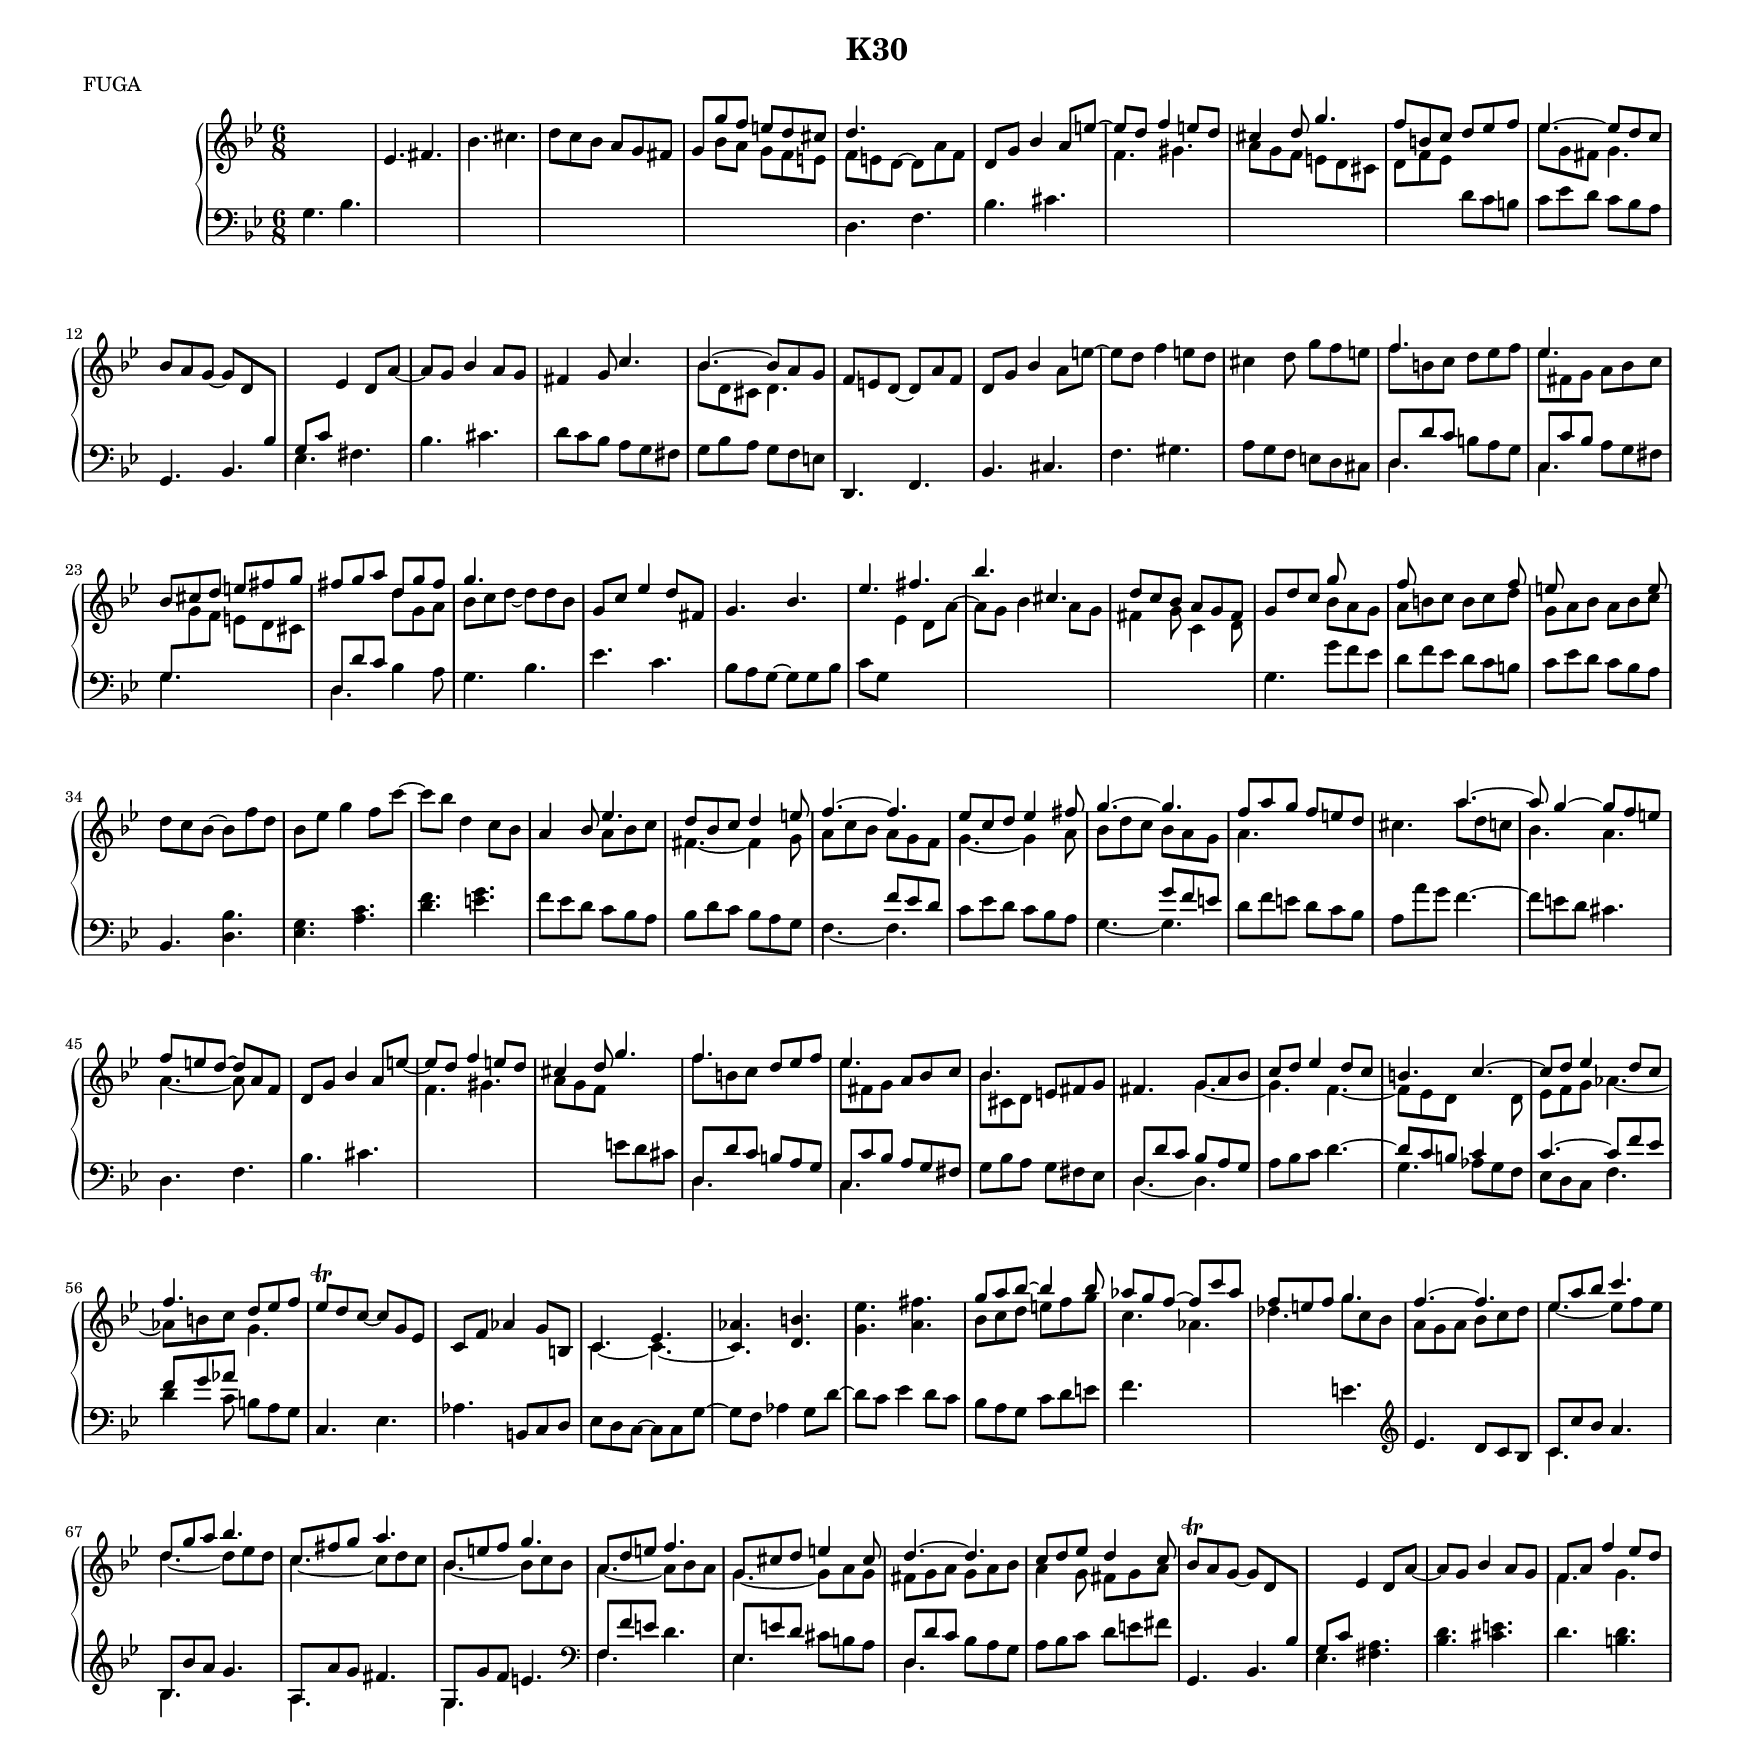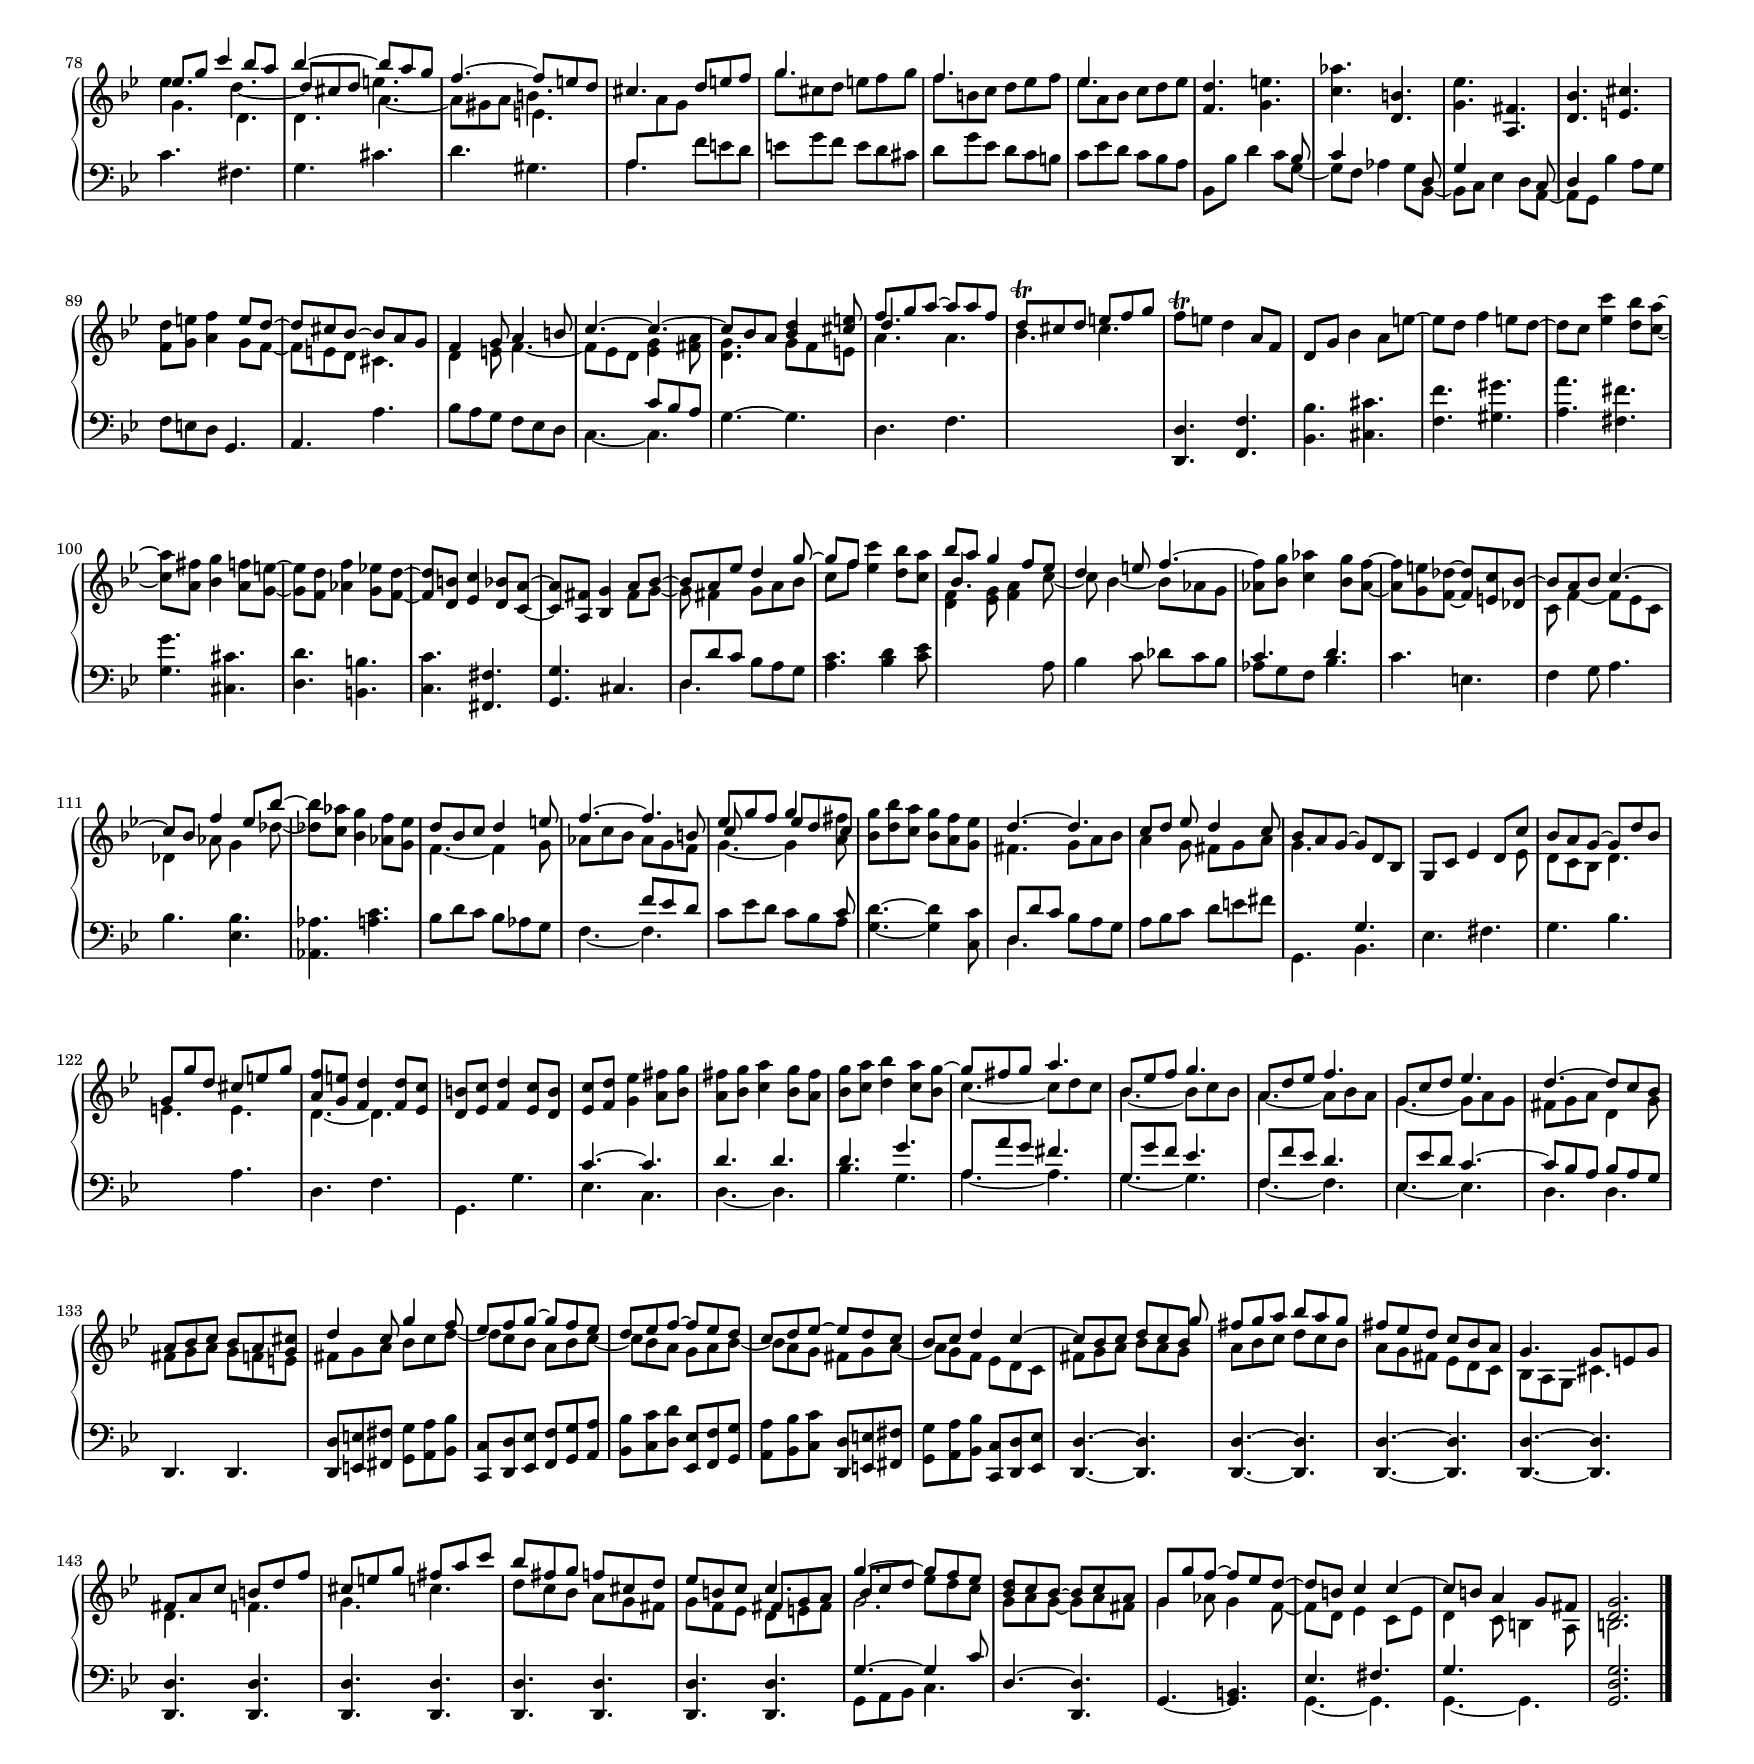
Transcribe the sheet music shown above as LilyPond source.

\version "2.18.2"
\version "2.18.2"

su = \stemUp
sd = \stemDown
sn = \stemNeutral
tu = \tieUp
td = \tieDown
tn = \tieNeutral
cstr = \change Staff = "right"
cstl = \change Staff = "left"

global = {
  \key g \minor
  \time 6/8
  \override Staff.NoteCollision #'merge-differently-dotted = ##t
}

right = \relative c' {
  \global
  
  \tu \cstl g4. bes
  \cstr ees fis
  bes cis
  d8 c bes a g fis
  << {g g' f e d cis}  \\ {s8 bes a g f e} >>
  << {d'4. s} \\ {f,8 e \tu d ~ d a' f} >>
  \su d g bes4 a8 e' ~
  
  e d f4 e8 d
  cis4 d8 g4.
  f8 b, c d ees f
  << {ees4. ~ ees8 d c} \\ {ees8 g, fis g4.} >>
  bes8 a \tn g~ g d \cstl bes
  g c \cstr ees4 d8 a' ~
  
  a g bes4 a8 g
  fis4 g8 c4.
  << {bes4. ~ bes8 a g} \\ { bes8 d, cis d4.} >>
  f8 e d ~ d a' f
  d g bes4 \sd a8 e' ~
  e d f4 e8 d
  
  cis4 d8 g f e
  << {f4. s} \\ {f8 b, c d ees f} >>
  << {ees4. s} \\ {ees 8 fis,8 g a bes c} >>
  \su bes cis d e fis g
  fis8 g a << {d, g fis} \\ { d g, a} >>
  << { g'4. s} \\ {bes,8 c d ~ d d bes} >>
  
  g8 c ees4 d8 fis,
  g4. bes
  ees fis
  bes cis,
  d8 c bes a g fis
  g d' c << {g'8} \\ {bes,8 a g} >>
  
  << {f'8 s2 f8} \\ {a,8 b c b c d} >>
  << {e8 s2 e8} \\ {g,8 a bes a bes c} >>
  \sn d c bes ~ bes f' d
  bes ees g4 f8 c' ~
  c bes d,4 c8 bes
  \su a4 bes8 << {ees4.} \\ {a,8 bes c} >>
  
  
  << {d8 bes c d4 e8 f4. ~ f ees8 c d ees4 fis8 g4. ~ g f8 a g f e d } \\
    {fis,4. ~ fis4 g8 a c bes a g f g4. ~ g4 a8 bes d c bes a g a4. s }>>
  \sn cis4. 
  
  << {a'4. ~ a8 g4 ~ g8 f e f e d ~ d a f} \\
    {a'8 d, c bes4. a a ~ a8 }>>
  \su d,8 g bes4 a8 e' ~ 
  e d f4 e8 d 
  cis4 d8 g4.
  << {f4.} \\ {f8 b, c} >> d ees f
  
  << {ees4.} \\ {ees8 fis, g} >> a bes c
  << {bes4.} \\ {bes8 cis, d} >> e fis g
  fis4. 
  << {g8 a bes c d ees4 d8 c b4.} \\ {g4. ~ g f4. ~ f8 ees d} >>
  << {c'4. ~ c8 d ees4 d8 c f4. d8 ees f} \\ {s4 d,8 ees f g aes4. ~ aes8 b c g4.} >>
  
  ees'8-\trill d c ~ c g ees
  c f aes4 g8 b,
  << {c4. ees aes} \\ {c,4. ~ c ~ \su c} >> <d b'>
  \sn <g ees'> <a fis'>
  
  << {g'8 a bes ~ bes4 bes8} \\ {bes, c d e f g} >>
  << {aes8 g f ~ f c' aes} \\ {c,4. aes} >>
  << {f'8 e f g4.} \\ {des4. g8 c, bes} >>
  << {f'4. ~ f} \\ {a,8 g a bes c d} >>
  << {ees a bes c4.} \\ {ees,4. ~ ees8 f ees} >>
  << {d8 g a bes4.} \\ {d,4. ~ d8 ees d} >>
  
  << {c8 fis g a4. 
      bes,8 e f g4. 
      a,8 d e f4. 
      g,8 cis d e4 cis8
      d4. ~ d 
      c8 d ees d4 c8} \\
    { c4. ~ c8 d c 
      bes4. ~ bes8 c bes 
      a4. ~ a8 bes a 
      g4. ~ g8 a g 
      fis g a g a bes 
      a4 g8 fis g a} >>
  
  
  bes8-\trill \su a g8 ~ g d \cstl bes 
  g c \cstr ees4 d8 a' ~
  a g bes4 a8 g
  << {f8 a f'4 ees8 d} \\ {f,4. g} >>
  << 
    { ees'8 g c4 bes8 a bes4. ~ bes8 a g f4. ~ f8 e d} 
    \\ 
    { g,4. d d a' ~ a8 gis a e4.} 
    \\ 
    { \sd ees'4. \td d ~ \su d8 cis d \sd e4. s b} 
  >>
  
  cis4. d8 e f \sn
  << {g4.} \\ {g8 cis, d} >> e f g
  << {f4.} \\ {f8 b, c} >> d ees f
  << {ees4.} \\ {ees8 a, bes} >> c d ees
  <f, d'>4. <g e'>
  <c aes'> <d, b'>
  <g ees'> <a, fis'>
  
  <d bes'> <e cis'>
  <f d'>8 <g e'> <a f'>4
  << {e'8 d ~ d cis bes ~ bes a g} \\
    {g8 f ~ f e d cis4. } >>
  << {f4 g8 a4 b8 c4. ~ c ~ c8 bes a <bes d>4 <cis e>8} \\
    {d,4 e8 f4. ~ f8 ees d <ees g>4 <fis a>8 <d g>4. g8 f e} >>
  
  << {f'8 g a ~ a a f} \\ {a,4. a} \\ {d4. s} >>  
  << {d8-\trill cis d e f g} \\ {bes,4. cis} >>
  f8-\trill e d4 a8 f
  d g bes4 a8 e' ~
  e d f4 e8 d ~ d
  c <ees c'>4 <d bes'>8 <c a'>8 ~ 
  <c a'> <a fis'> <bes g'>4 <a f'>8 <g e'> ~
  
  <g e'> <f d'> <aes f'>4 <g ees'>8 <f d'> ~
  <f d'> <d b'> <ees c'>4 <d bes'>8 <c a'> ~
  <c a'> <a fis'> <bes g'>4 
  << {a'8 bes ~ bes a ees' d4 g8 ~ g[ f]} \\
    {fis,8 g ~ g fis4 g8 a bes c[ f]} >>
  <ees c'>4 <d bes'>8 <c a'>
  
  << {bes'8 a g4 f8 ees 
      d4 e8 f4. ~ 
      \sd <aes, f'>8[  <bes g'>]} \\
    {\shiftOn \once \su bes4. s4 c8 ~
      c bes4 ~ bes8 aes g}>>

  << {\sn <c aes'>4 <bes g'>8 \tn <aes f'> ~ 
      <aes f'> <g e'> <f des'> ~ <f des'> <e c'> \tu <des bes'> ~
      \su bes' a bes c4. ~
      c8 bes f'4 ees8 bes' ~ \sd <des, bes'>8[ <c aes'>8]} \\
    {s2 s2.
      c,8 f4 ~ f8 ees c
      des4 aes'8 g4 des'8 ~ <des bes'>8[ <c aes'>8]}>> 
  <bes g'>4 <aes f'>8 <g ees'>
  << {d'8 bes c d4 e8} \\ {f,4. ~ f4 g8} >>

  
  << {f'4. ~ f} \\ {aes,8 c bes aes g f} \\ {s4. s4 b8} >>
  << {ees8 g f g4 \sd <a, fis'>8} \\ {g4. ~ g4} \\ {c8 s4 ees8 d c} >>
  << {bes d c bes a g} {g' bes a g f ees} >>
  << {d4. ~ d} \\ {fis,4. g8 a bes} >>
  << {c8[ d] ees d4 c8 } \\ {a4 g8 fis g a} >>
  << {bes8 a g ~ g d bes} \\ {g'4. \cstl \su g,} >>
  
  g8 c ees4 << {d8 c'} \\ {s ees,} >>
  << {bes' a g ~ g d' bes} \\ {d, c bes d4.} >>
  << {g8 g' d cis e g} \\ {e,4. e} >>
  << {f'8 e d4 d8 c} {a g f4 f8 ees} \\ {d4. ~ d} >>
  << {d8 ees f4 ees8 d} {b' c d4 c8 b} >>
  << {c d ees4 fis8 g} {ees, f g4 a8 bes} >>
  << {a bes c4 bes8 a} {fis' g a4 g8 fis} >>
  
  << {\sd g a bes4 a8 g ~ \su g fis g a4.} 
    {bes,8 c d4 c8 bes} \\ {s2. c4. ~ c8 d c} >>
  << {bes8 ees f g4.} \\ {bes,4. ~ bes8 c bes} >>
  << {a8 d ees f4.} \\ {a,4. ~ a8 bes a} >>
  << {g8 c d ees4.} \\ {g,4. ~ g8 a g} >>
  << {d'4. ~ d8 c bes} \\ {fis g a d,4 g8} >>
  << {a bes c bes a <g cis>} \\ {fis g a g f e} >>
  
  << {d'4 c8 g'4 f8
      ees f g ~ g f ees
      d ees f ~ f ees d
      c d ees ~ ees d c 
      bes c d4 c ~ c8 bes c} \\
    {fis,8 g a bes c d ~
      d c bes a bes c ~
      c bes a g a bes ~
      bes a g fis g a ~
      a g f ees d c
      fis g a} >>
  << {d c bes} \\ {bes a g} \\ {s4 g'8} >>
  
  << {fis8 g a bes a g} \\ {a, bes c d c bes} >>
  << {fis' ees d c bes a} \\ {a g fis ees d c} >>
  << {g'4. g8 e g} \\ {bes, a g cis4.} >>
  << {fis8 a c b d f} \\ {d,4. f} >>
  << {cis'8 e g fis a c} \\ {g,4. c} >>
  << {bes'8 fis g f cis d} \\ {d c bes a g fis} >>
  
  << {ees'8 b c c4.} \\ {g8 f ees d e fis} \\ {s4. fis8  g a} >>
  << {g'4. ~ g8 f ees} \\ {g,2.} \\ {bes8 c d \sd ees d c} >>
  << {<bes d>8 c bes ~ bes c a} \\ {g a g ~ g a fis} >>
  << {g8 g' f ~ f ees d~
      d b c4 c ~
      c8 b a4 g8 fis} \\
    {g4 aes8 g4 f8 ~
      f d ees4 c8 ees
      d4 c8 b4 a8} >>
  << <d g>2. \\ b2. >> \bar "|."
}

left = \relative c {
  \global
  
  s2.*5
  d4. f 
  bes cis
  
  \cstr \sd f gis
  a8 g f e d cis
  d f ees \cstl \sn d c b
  c ees d c bes a
  g,4. bes
  ees fis
  
  bes cis
  d8 c bes a g fis
  g bes a g f e
  d,4. f
  bes cis
  f gis
  
  a8 g f e d cis
  << {d8 d' c} \\ {d,4.} >> b'8 a g
  << {c,8 c' bes} \\ {c,4.} >> a'8 g fis
  << {g8 \cstr \sd g' f e d cis} \\ {g4. s} >>
  << {d8 d' c} \\ {d,4.} >> bes'4 a8
  g4. bes
  
  ees c
  bes8 a g ~ g g bes
  c g \cstr \sd ees'4 d8 a' ~
  a g bes4 a8 g
  fis4 g8 c,4 d8
  \cstl g,4. g'8f ees
  
  d f ees d c b
  c ees d c bes a
  \sn bes,4. <d bes'>
  <ees g> <a c>
  <d f> <e g>
  f8 ees d c bes a
  
  
  bes d c bes a g
  << {s4. f'8 ees d} \\ {f,4. ~ f} >>
  c'8 ees d c bes a
  << {s4. g'8 f e} \\ {g,4. ~ g} >>
  d'8 f e d c bes
  a a' g f4. ~
  
  f8 e d cis4. 
  d, f
  bes cis
  \cstr \sd f gis
  a8 g f \cstl \sn e d cis
  << {d,8 d' c b a g} \\ {d4.} >>
  
  << {c8 c' bes a g fis} \\ {c4.} >>
  g'8 bes a g fis ees
  << {d8 d' c bes a g} \\ {d4. ~ d} >>
  a'8 bes c << {\sd d4. ~ \su d8 c b c4} \\ {s4. g4. aes8 g f} >>
  << {c'4. ~ c8 f ees} \\ {ees,8 d c f4.} >>
  
  << {f'8 g aes} \\ {d,4 c8} >> b a g
  c,4. ees
  aes
  b,8 c d 
  ees d c ~ c c g' ~
  g f aes4 g8 d' ~
  d c ees4 d8 c
  
  bes a g c d e
  f4. s
  s e
  \clef treble ees4. d8 c bes
  << {c8 c' bes} \\ {c,4.} >> a'
  << {bes,8 bes' a} \\ {bes,4.} >> g'
  
  << {a,8 a' g fis4.
      g,8 g' f e4.} \\
    {a,4. s g s} >>
  \clef bass
  << {f8 f' e} \\ {f,4.} >> d'
  << {ees,8 e' d} \\ {ees,4.} >> cis'8 b a
  << {d,8 d' c} \\ {d,4.} >> bes'8 a g
  a bes c d e fis
  
  
  g,,4. bes
  ees <fis a>
  <bes d> <cis e>
  d <b d>
  c fis,
  g cis
  d gis,
  
   
  << {\su a8 \cstr \sd a' g} \\ {a,4.} >> f'8 e d
  e g f e d cis
  d g ees d c b
  c ees d c bes a
  bes, bes' d4 << {s8 bes c4} \\ {c8 g ~ g8[ f]} >> aes4
  << {s8 d, g4} \\ {g8 bes, ~ bes[ c]} >> ees4 
  << {s8 c d4} \\ {d8 a ~a[ g]} >> bes'4 a8 g
  
  f e d g,4.
  a a'
  bes8 a g f ees d
  << {s4. c'8 bes a} \\ {c,4. ~ c} >>
  g'4. ~ g
  
  d f
  s2.
  <d, d'>4. <f f'>
  <bes bes'> <cis cis'>
  <f f'> <gis gis'>
  <a a'> <fis fis'>
  <g g'> <cis, cis'>
  
  <d d'> <b b'> 
  <c c'> <fis, fis'>
  <g g'> cis
  << {d8 d' c} \\ {d,4.} >> bes'8 a g
  <a c>4. <bes d>4 <c ees>8
  \cstr \sd <d f>4 <ees g>8 <f a>4 \cstl a,8
  
  bes4 c8 des c bes
  << {c4. d} \\ {aes8 g f bes4.} >>
  c4. e,
  f4 g8 a4. 
  bes <ees, bes'>
  <aes, aes'> <a' c>
  bes8 d c bes aes g
  
  
  << {s4. f'8 ees d} \\ {f,4. ~ f} >>
  c'8 ees d << {s4 c8} \\ {c bes a}>>
  <g d'>4. ~ <g d'>4 <c, c'>8
  << {d8 d' c} \\ {d,4.}>> bes'8 a g
  a bes c d e fis
  g,,4. bes
  
  ees4. fis
  g bes
  s a
  d, f 
  g, g'
  << {c ~ c} \\ {ees, c} >>
  << {d' d} \\ {d, ~ d} >>
  
  << {d' g} \\ {bes, g} >>
  << {a8 a'g fis4.} \\ {a, ~ a} >>
  << {g8 g' f ees4.} \\ {g, ~ g} >>
  << {f8 f' ees d4.} \\ {f, ~ f} >>
  << {ees8 ees' d c4. ~ c8 bes a bes a g} \\
    {ees4. ~ ees d d} >>
  \sn d, d
  
  << {d8 e fis g a bes} {d8 e fis g a bes} >>
  << {c,, d ees f g a} {c d ees f g a} >>
  << {bes, c d ees, f g} {bes' c d ees, f g} >>
  << {a, bes c d, e fis} {a' bes c d, e fis} >>
  << {g, a bes c, d ees} {g' a bes c, d ees} >>
  <d, d'>4. ~ <d d'>
  
  <d d'>4. ~ <d d'>
  <d d'>4. ~ <d d'>
  <d d'>4. ~ <d d'>
  <d d'>4. <d d'>
  <d d'>4. <d d'>
  <d d'>4. <d d'>
  
  <d d'>4. <d d'>
  << {g'4. ~ g4 c8} \\ {g,8 a bes c4.} >>
  << {d4. ~ d} \\ {s \su d,} >>
  g4. ~ <g b>
  << {ees'4. fis} \\ {g,4. ~ g} >>
  << {g'4. s} \\ {g,4. ~ g} >>
  <g d' g> 2. \bar "|."
}


#(set-global-staff-size 17.3)

\header {
  title = "K30"
  meter = "FUGA"
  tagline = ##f
}

\paper {
  #(set-paper-size "a3")
  print-page-number = ##f
  between-system-padding = #0.1
  between-system-space = #0.1
  ragged-last-bottom = ##f
  ragged-bottom = ##f
  
  top-margin = 12.3 \cm
}

\score {
  \new PianoStaff <<
    \new Staff = "right" {
        \right
    }
    \new Staff = "left" { 
      \clef bass \left 
    }
  >>
  \layout { }
}
